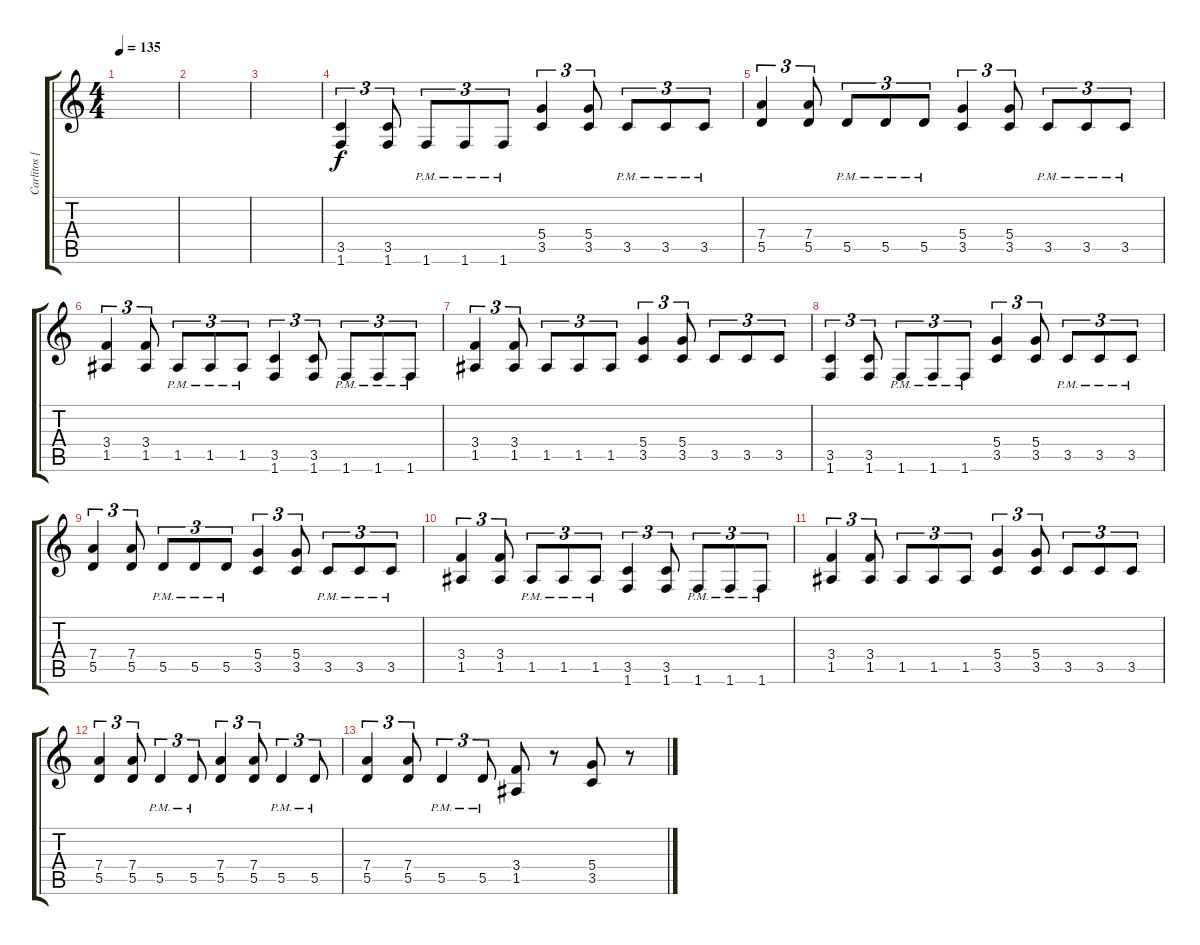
\track ("Carlitos [guitarra elec.]" "Carlitos [") {instrument distortionguitar}
\staff {score tabs}
\tuning (E4 B3 G3 D3 A2 E2) {hide}
\ts (4 4)
\tempo 135
\clef g2
\ks c
|
|
|
(3.5 1.6).4{tu (3 2)} (3.5 1.6).8{tu (3 2)} 1.6{pm}.8{tu (3 2)} 1.6{pm}.8{tu (3 2)} 1.6{pm}.8{tu (3 2)} (5.4 3.5).4{tu (3 2)} (5.4 3.5).8{tu (3 2)} 3.5{pm}.8{tu (3 2)} 3.5{pm}.8{tu (3 2)} 3.5{pm}.8{tu (3 2)} |
(7.4 5.5).4{tu (3 2)} (7.4 5.5).8{tu (3 2)} 5.5{pm}.8{tu (3 2)} 5.5{pm}.8{tu (3 2)} 5.5{pm}.8{tu (3 2)} (5.4 3.5).4{tu (3 2)} (5.4 3.5).8{tu (3 2)} 3.5{pm}.8{tu (3 2)} 3.5{pm}.8{tu (3 2)} 3.5{pm}.8{tu (3 2)} |
(3.4 1.5).4{tu (3 2)} (3.4 1.5).8{tu (3 2)} 1.5{pm}.8{tu (3 2)} 1.5{pm}.8{tu (3 2)} 1.5{pm}.8{tu (3 2)} (3.5 1.6).4{tu (3 2)} (3.5 1.6).8{tu (3 2)} 1.6{pm}.8{tu (3 2)} 1.6{pm}.8{tu (3 2)} 1.6{pm}.8{tu (3 2)} |
(3.4 1.5).4{tu (3 2)} (3.4 1.5).8{tu (3 2)} 1.5.8{tu (3 2)} 1.5.8{tu (3 2)} 1.5.8{tu (3 2)} (5.4 3.5).4{tu (3 2)} (5.4 3.5).8{tu (3 2)} 3.5.8{tu (3 2)} 3.5.8{tu (3 2)} 3.5.8{tu (3 2)} |
(3.5 1.6).4{tu (3 2)} (3.5 1.6).8{tu (3 2)} 1.6{pm}.8{tu (3 2)} 1.6{pm}.8{tu (3 2)} 1.6{pm}.8{tu (3 2)} (5.4 3.5).4{tu (3 2)} (5.4 3.5).8{tu (3 2)} 3.5{pm}.8{tu (3 2)} 3.5{pm}.8{tu (3 2)} 3.5{pm}.8{tu (3 2)} |
(7.4 5.5).4{tu (3 2)} (7.4 5.5).8{tu (3 2)} 5.5{pm}.8{tu (3 2)} 5.5{pm}.8{tu (3 2)} 5.5{pm}.8{tu (3 2)} (5.4 3.5).4{tu (3 2)} (5.4 3.5).8{tu (3 2)} 3.5{pm}.8{tu (3 2)} 3.5{pm}.8{tu (3 2)} 3.5{pm}.8{tu (3 2)} |
(3.4 1.5).4{tu (3 2)} (3.4 1.5).8{tu (3 2)} 1.5{pm}.8{tu (3 2)} 1.5{pm}.8{tu (3 2)} 1.5{pm}.8{tu (3 2)} (3.5 1.6).4{tu (3 2)} (3.5 1.6).8{tu (3 2)} 1.6{pm}.8{tu (3 2)} 1.6{pm}.8{tu (3 2)} 1.6{pm}.8{tu (3 2)} |
(3.4 1.5).4{tu (3 2)} (3.4 1.5).8{tu (3 2)} 1.5.8{tu (3 2)} 1.5.8{tu (3 2)} 1.5.8{tu (3 2)} (5.4 3.5).4{tu (3 2)} (5.4 3.5).8{tu (3 2)} 3.5.8{tu (3 2)} 3.5.8{tu (3 2)} 3.5.8{tu (3 2)} |
(7.4 5.5).4{tu (3 2)} (7.4 5.5).8{tu (3 2)} 5.5{pm}.4{tu (3 2)} 5.5{pm}.8{tu (3 2)} (7.4 5.5).4{tu (3 2)} (7.4 5.5).8{tu (3 2)} 5.5{pm}.4{tu (3 2)} 5.5{pm}.8{tu (3 2)} |
(7.4 5.5).4{tu (3 2)} (7.4 5.5).8{tu (3 2)} 5.5{pm}.4{tu (3 2)} 5.5{pm}.8{tu (3 2)} (3.4 1.5).8 r.8 (5.4 3.5).8 r.8
